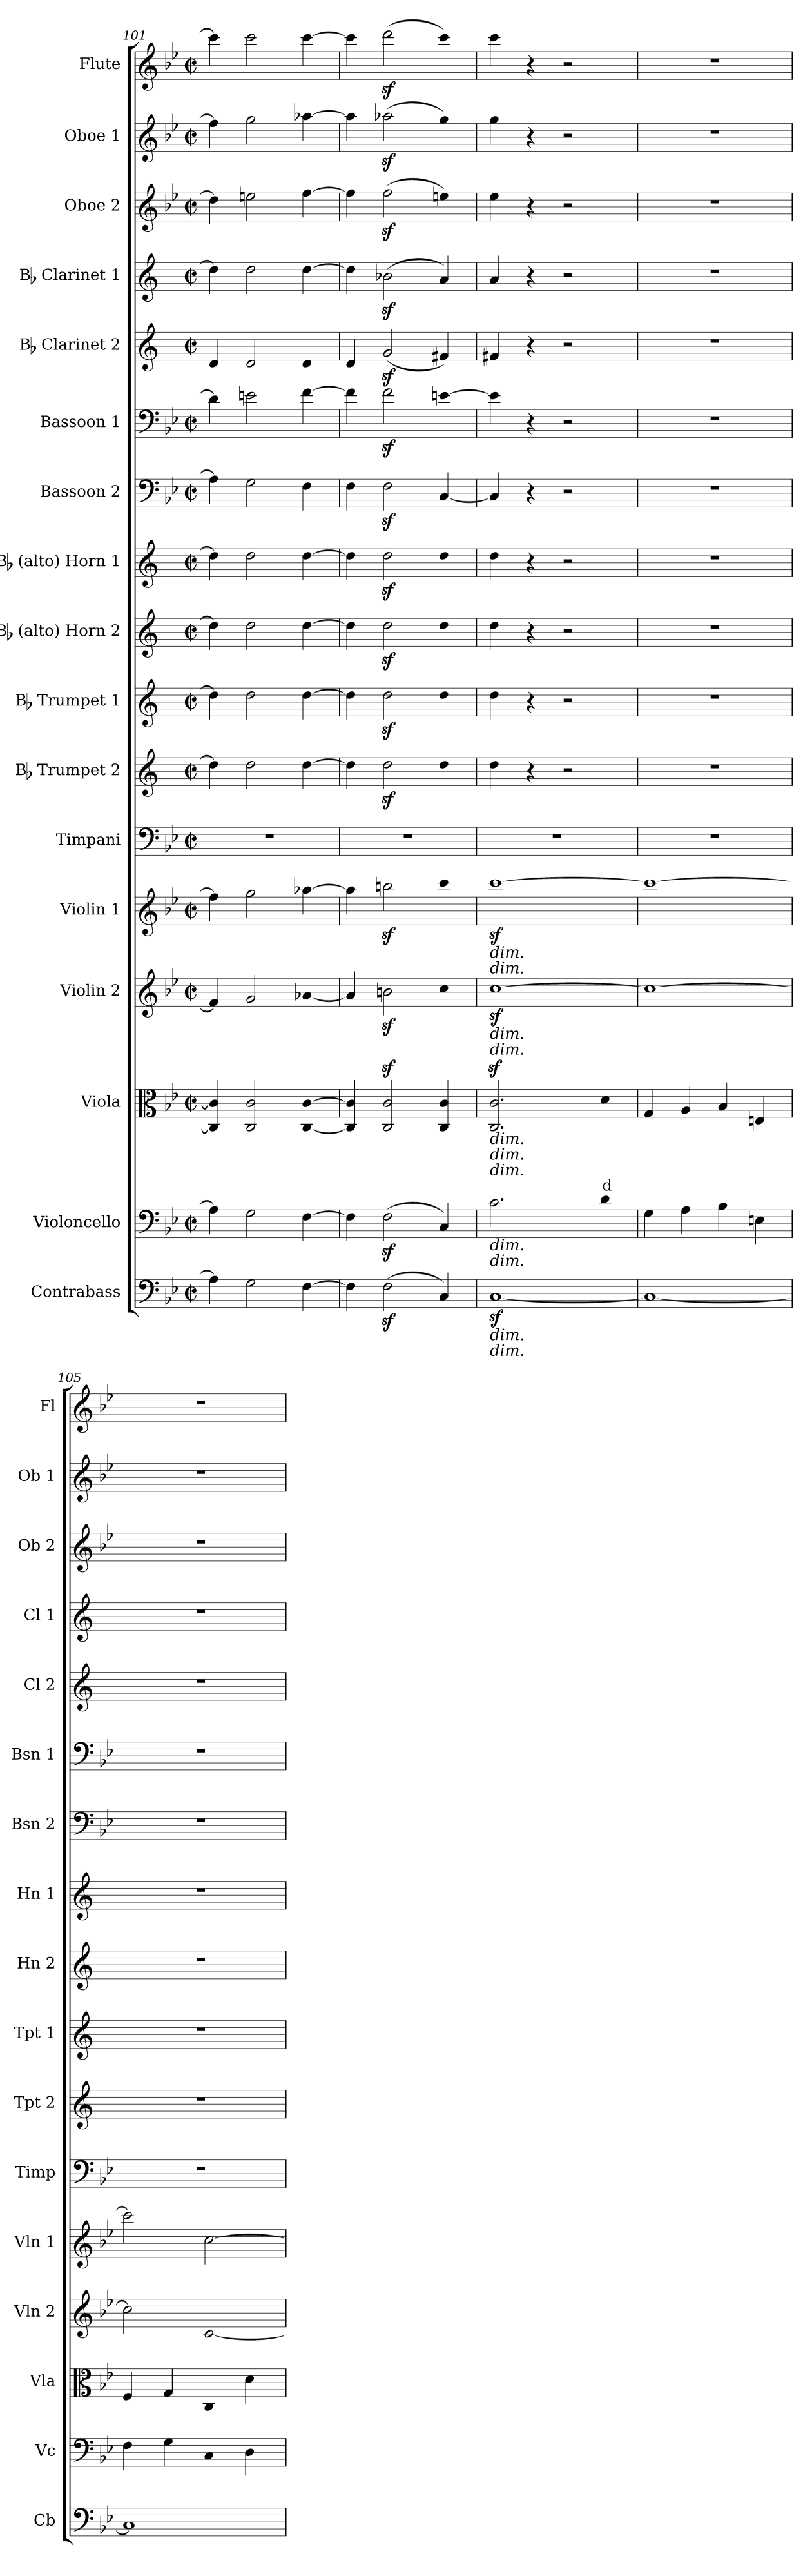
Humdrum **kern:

**kern	**kern	**kern	**text	**kern	**kern	**kern	**kern	**kern	**kern	**kern	**kern	**kern	**kern	**kern	**kern	**kern	**kern
*part17	*part16	*part15	*part15	*part14	*part13	*part12	*part11	*part10	*part9	*part8	*part7	*part6	*part5	*part4	*part3	*part2	*part1
*staff17	*staff16	*staff15	*staff15	*staff14	*staff13	*staff12	*staff11	*staff10	*staff9	*staff8	*staff7	*staff6	*staff5	*staff4	*staff3	*staff2	*staff1
*I"Contrabass	*I"Violoncello	*I"Viola	*	*I"Violin 2	*I"Violin 1	*I"Timpani	*I"Bb Trumpet 2	*I"Bb Trumpet 1	*I"Bb (alto) Horn 2	*I"Bb (alto) Horn 1	*I"Bassoon 2	*I"Bassoon 1	*I"Bb Clarinet 2	*I"Bb Clarinet 1	*I"Oboe 2	*I"Oboe 1	*I"Flute
*I'Cb	*I'Vc	*I'Vla	*	*I'Vln 2	*I'Vln 1	*I'Timp	*I'Tpt 2	*I'Tpt 1	*I'Hn 2	*I'Hn 1	*I'Bsn 2	*I'Bsn 1	*I'Cl 2	*I'Cl 1	*I'Ob 2	*I'Ob 1	*I'Fl
*clefF4	*clefF4	*clefC3	*	*clefG2	*clefG2	*clefF4	*clefG2	*clefG2	*clefG2	*clefG2	*clefF4	*clefF4	*clefG2	*clefG2	*clefG2	*clefG2	*clefG2
*ITrd7c12	*	*	*	*	*	*	*ITrd1c2	*ITrd1c2	*ITrd1c2	*ITrd1c2	*	*	*ITrd1c2	*ITrd1c2	*	*	*
*k[b-e-]	*k[b-e-]	*k[b-e-]	*	*k[b-e-]	*k[b-e-]	*k[b-e-]	*k[b-e-]	*k[b-e-]	*k[b-e-]	*k[b-e-]	*k[b-e-]	*k[b-e-]	*k[b-e-]	*k[b-e-]	*k[b-e-]	*k[b-e-]	*k[b-e-]
*M2/2	*M2/2	*M2/2	*	*M2/2	*M2/2	*M2/2	*M2/2	*M2/2	*M2/2	*M2/2	*M2/2	*M2/2	*M2/2	*M2/2	*M2/2	*M2/2	*M2/2
*met(c|)	*met(c|)	*met(c|)	*	*met(c|)	*met(c|)	*met(c|)	*met(c|)	*met(c|)	*met(c|)	*met(c|)	*met(c|)	*met(c|)	*met(c|)	*met(c|)	*met(c|)	*met(c|)	*met(c|)
=101	=101	=101	=101	=101	=101	=101	=101	=101	=101	=101	=101	=101	=101	=101	=101	=101	=101
4AA-\]	4A-\]	4C/] 4c/]	.	4f/]	4ff\]	1r	4cc\]	4cc\]	4cc\]	4cc\]	4A-\]	4d\]	4c/	4cc\]	4dd\]	4ff\]	4ccc\]
2GG\	2G\	2C/ 2c/	.	2g/	2gg\	.	2cc\	2cc\	2cc\	2cc\	2G\	2en\	2c/	2cc\	2een\	2gg\	2ccc\
[4FF\	[4F\	[4C/ [4c/	.	[4a-X/	[4aa-X\	.	[4cc\	[4cc\	[4cc\	[4cc\	4F\	[4f\	4c/	[4cc\	[4ff\	[4aa-X\	[4ccc\
=102	=102	=102	=102	=102	=102	=102	=102	=102	=102	=102	=102	=102	=102	=102	=102	=102	=102
4FF\]	4F\]	4C/] 4c/]	.	4a-/]	4aa-\]	1r	4cc\]	4cc\]	4cc\]	4cc\]	4F\	4f\]	4c/	4cc\]	4ff\]	4aa-\]	4ccc\]
(2FFz<\	(2Fz<\	2C/z< 2c/z<	.	2bnz<\	2bbnz<\	.	2ccz<\	2ccz<\	2ccz<\	2ccz<\	2Fz<\	2fz<\	(2fz</	(2a-Xz<\	(2ffz<\	(2aa-Xz<\	(2dddz<\
4CC/)	4C/)	4C/ 4c/	.	4cc\	4ccc\	.	4cc\	4cc\	4cc\	4cc\	[4C/	[4en\	4en/)	4g/)	4een\)	4gg\)	4ccc\)
=103	=103	=103	=103	=103	=103	=103	=103	=103	=103	=103	=103	=103	=103	=103	=103	=103	=103
!	!	!	!	!	!LO:TX:b:i:t=dim.	!	!	!	!	!	!	!	!	!	!	!	!
!	!	!	!	!	!LO:TX:b:i:t=dim.	!	!	!	!	!	!	!	!	!	!	!	!
!	!	!	!	!LO:TX:b:i:t=dim.	!	!	!	!	!	!	!	!	!	!	!	!	!
!	!	!	!	!LO:TX:b:i:t=dim.	!	!	!	!	!	!	!	!	!	!	!	!	!
!	!	!LO:TX:b:i:t=dim.	!	!	!	!	!	!	!	!	!	!	!	!	!	!	!
!	!	!LO:TX:b:i:t=dim.	!	!	!	!	!	!	!	!	!	!	!	!	!	!	!
!	!	!LO:TX:b:i:t=dim.	!	!	!	!	!	!	!	!	!	!	!	!	!	!	!
!	!LO:TX:b:i:t=dim.	!	!	!	!	!	!	!	!	!	!	!	!	!	!	!	!
!	!LO:TX:b:i:t=dim.	!	!	!	!	!	!	!	!	!	!	!	!	!	!	!	!
!LO:TX:b:i:t=dim.	!	!	!	!	!	!	!	!	!	!	!	!	!	!	!	!	!
!LO:TX:b:i:t=dim.	!	!	!	!	!	!	!	!	!	!	!	!	!	!	!	!	!
[1CCz<	2.c\	2.C/z< 2.c/z<	.	[1ccz<	[1cccz<	1r	4cc\	4cc\	4cc\	4cc\	4C/]	4e\]	4en/	4g/	4ee-\	4gg\	4ccc\
.	.	.	.	.	.	.	4r	4r	4r	4r	4r	4r	4r	4r	4r	4r	4r
.	.	.	.	.	.	.	2r	2r	2r	2r	2r	2r	2r	2r	2r	2r	2r
!	!	!	!LO:LY:b:color=#FF0000	!	!	!	!	!	!	!	!	!	!	!	!	!	!
.	4d\	4d\	d	.	.	.	.	.	.	.	.	.	.	.	.	.	.
=104	=104	=104	=104	=104	=104	=104	=104	=104	=104	=104	=104	=104	=104	=104	=104	=104	=104
1CC_	4G\	4G/	.	1cc_	1ccc_	1r	1r	1r	1r	1r	1r	1r	1r	1r	1r	1r	1r
.	4A\	4A/	.	.	.	.	.	.	.	.	.	.	.	.	.	.	.
.	4B-\	4B-/	.	.	.	.	.	.	.	.	.	.	.	.	.	.	.
.	4En\	4En/	.	.	.	.	.	.	.	.	.	.	.	.	.	.	.
=105	=105	=105	=105	=105	=105	=105	=105	=105	=105	=105	=105	=105	=105	=105	=105	=105	=105
1CC]	4F\	4F/	.	2cc\]	2ccc\]	1r	1r	1r	1r	1r	1r	1r	1r	1r	1r	1r	1r
.	4G\	4G/	.	.	.	.	.	.	.	.	.	.	.	.	.	.	.
.	4C/	4C/	.	[2c/	[2cc\	.	.	.	.	.	.	.	.	.	.	.	.
.	4D\	4d\	.	.	.	.	.	.	.	.	.	.	.	.	.	.	.
=	=	=	=	=	=	=	=	=	=	=	=	=	=	=	=	=	=
*-	*-	*-	*-	*-	*-	*-	*-	*-	*-	*-	*-	*-	*-	*-	*-	*-	*-
